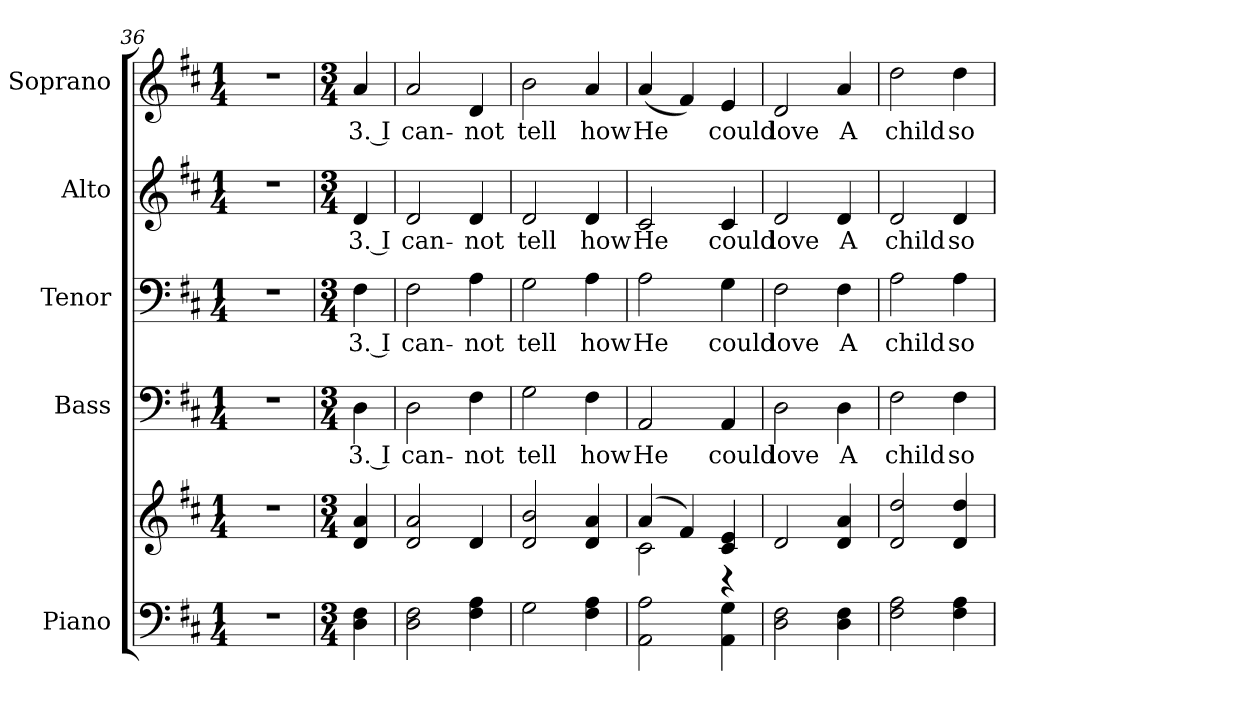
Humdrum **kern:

**kern	**kern	**kern	**text	**kern	**text	**kern	**text	**kern	**text
*part5	*part5	*part4	*part4	*part3	*part3	*part2	*part2	*part1	*part1
*staff6	*staff5	*staff4	*staff4	*staff3	*staff3	*staff2	*staff2	*staff1	*staff1
*I"Piano	*	*I"Bass	*	*I"Tenor	*	*I"Alto	*	*I"Soprano	*
*I'Pno.	*	*I'B.	*	*I'T.	*	*I'A.	*	*I'S.	*
!!LO:PB:g=z
*clefF4	*clefG2	*clefF4	*	*clefF4	*	*clefG2	*	*clefG2	*
*k[f#c#]	*k[f#c#]	*k[f#c#]	*	*k[f#c#]	*	*k[f#c#]	*	*k[f#c#]	*
*D:	*D:	*D:	*	*D:	*	*D:	*	*D:	*
*M1/4	*M1/4	*M1/4	*	*M1/4	*	*M1/4	*	*M1/4	*
=36	=36	=36	=36	=36	=36	=36	=36	=36	=36
!LO:N:vis=1	!LO:N:vis=1	!LO:N:vis=1	!	!LO:N:vis=1	!	!LO:N:vis=1	!	!LO:N:vis=1	!
4r	4r	4r	.	4r	.	4r	.	4r	.
=37	=37	=37	=37	=37	=37	=37	=37	=37	=37
*M3/4	*M3/4	*M3/4	*	*M3/4	*	*M3/4	*	*M3/4	*
!	!	!	!LO:LY:b:color=#000000	!	!	!	!	!	!
!	!	!	!	!	!LO:LY:b:color=#000000	!	!	!	!
!	!	!	!	!	!	!	!LO:LY:b:color=#000000	!	!
!	!	!	!	!	!	!	!	!	!LO:LY:b:color=#000000
4Di\ 4F#i	4di/ 4ai	4Di\	3. I	4F#i\	3. I	4di/	3. I	4ai/	3. I
!!LO:PB:g=z
=38	=38	=38	=38	=38	=38	=38	=38	=38	=38
!	!	!	!LO:LY:b:color=#000000	!	!	!	!	!	!
!	!	!	!	!	!LO:LY:b:color=#000000	!	!	!	!
!	!	!	!	!	!	!	!LO:LY:b:color=#000000	!	!
!	!	!	!	!	!	!	!	!	!LO:LY:b:color=#000000
2Di\ 2F#i	2di/ 2ai	2Di\	can-	2F#i\	can-	2di/	can-	2ai/	can-
!	!	!	!LO:LY:b:color=#000000	!	!	!	!	!	!
!	!	!	!	!	!LO:LY:b:color=#000000	!	!	!	!
!	!	!	!	!	!	!	!LO:LY:b:color=#000000	!	!
!	!	!	!	!	!	!	!	!	!LO:LY:b:color=#000000
4F#i\ 4Ai	4di/	4F#i\	-not	4Ai\	-not	4di/	-not	4di/	-not
=39	=39	=39	=39	=39	=39	=39	=39	=39	=39
!	!	!	!LO:LY:b:color=#000000	!	!	!	!	!	!
!	!	!	!	!	!LO:LY:b:color=#000000	!	!	!	!
!	!	!	!	!	!	!	!LO:LY:b:color=#000000	!	!
!	!	!	!	!	!	!	!	!	!LO:LY:b:color=#000000
2Gi\	2di/ 2bi	2Gi\	tell	2Gi\	tell	2di/	tell	2bi\	tell
!	!	!	!LO:LY:b:color=#000000	!	!	!	!	!	!
!	!	!	!	!	!LO:LY:b:color=#000000	!	!	!	!
!	!	!	!	!	!	!	!LO:LY:b:color=#000000	!	!
!	!	!	!	!	!	!	!	!	!LO:LY:b:color=#000000
4F#i\ 4Ai	4di/ 4ai	4F#i\	how	4Ai\	how	4di/	how	4ai/	how
!!LO:PB:g=z
=40	=40	=40	=40	=40	=40	=40	=40	=40	=40
*	*^	*	*	*	*	*	*	*	*
!	!	!	!	!LO:LY:b:color=#000000	!	!	!	!	!	!
!	!	!	!	!	!	!LO:LY:b:color=#000000	!	!	!	!
!	!	!	!	!	!	!	!	!LO:LY:b:color=#000000	!	!
!	!	!	!	!	!	!	!	!	!	!LO:LY:b:color=#000000
2AAi\ 2Ai	(4ai/	2c#i\	2AAi/	He	2Ai\	He	2c#i/	He	(4ai/	He
.	4f#i/)	.	.	.	.	.	.	.	4f#i/)	.
!	!	!	!	!LO:LY:b:color=#000000	!	!	!	!	!	!
!	!	!	!	!	!	!LO:LY:b:color=#000000	!	!	!	!
!	!	!	!	!	!	!	!	!LO:LY:b:color=#000000	!	!
!	!	!	!	!	!	!	!	!	!	!LO:LY:b:color=#000000
4AAi\ 4Gi	4c#i/ 4ei	4r	4AAi/	could	4Gi\	could	4c#i/	could	4ei/	could
*	*v	*v	*	*	*	*	*	*	*	*
=41	=41	=41	=41	=41	=41	=41	=41	=41	=41
*	*^	*	*	*	*	*	*	*	*
!	!	!	!	!LO:LY:b:color=#000000	!	!	!	!	!	!
*	*v	*v	*	*	*	*	*	*	*	*
*	*^	*	*	*	*	*	*	*	*
!	!	!	!	!	!	!LO:LY:b:color=#000000	!	!	!	!
*	*v	*v	*	*	*	*	*	*	*	*
*	*^	*	*	*	*	*	*	*	*
!	!	!	!	!	!	!	!	!LO:LY:b:color=#000000	!	!
*	*v	*v	*	*	*	*	*	*	*	*
*	*^	*	*	*	*	*	*	*	*
!	!	!	!	!	!	!	!	!	!	!LO:LY:b:color=#000000
*	*v	*v	*	*	*	*	*	*	*	*
2Di\ 2F#i	2di/	2Di\	love	2F#i\	love	2di/	love	2di/	love
!	!	!	!LO:LY:b:color=#000000	!	!	!	!	!	!
!	!	!	!	!	!LO:LY:b:color=#000000	!	!	!	!
!	!	!	!	!	!	!	!LO:LY:b:color=#000000	!	!
!	!	!	!	!	!	!	!	!	!LO:LY:b:color=#000000
4Di\ 4F#i	4di/ 4ai	4Di\	A	4F#i\	A	4di/	A	4ai/	A
!!LO:LB:g=z
=42	=42	=42	=42	=42	=42	=42	=42	=42	=42
!	!	!	!LO:LY:b:color=#000000	!	!	!	!	!	!
!	!	!	!	!	!LO:LY:b:color=#000000	!	!	!	!
!	!	!	!	!	!	!	!LO:LY:b:color=#000000	!	!
!	!	!	!	!	!	!	!	!	!LO:LY:b:color=#000000
2F#i\ 2Ai	2di/ 2ddi	2F#i\	child	2Ai\	child	2di/	child	2ddi\	child
!	!	!	!LO:LY:b:color=#000000	!	!	!	!	!	!
!	!	!	!	!	!LO:LY:b:color=#000000	!	!	!	!
!	!	!	!	!	!	!	!LO:LY:b:color=#000000	!	!
!	!	!	!	!	!	!	!	!	!LO:LY:b:color=#000000
4F#i\ 4Ai	4di/ 4ddi	4F#i\	so	4Ai\	so	4di/	so	4ddi\	so
=	=	=	=	=	=	=	=	=	=
*-	*-	*-	*-	*-	*-	*-	*-	*-	*-
